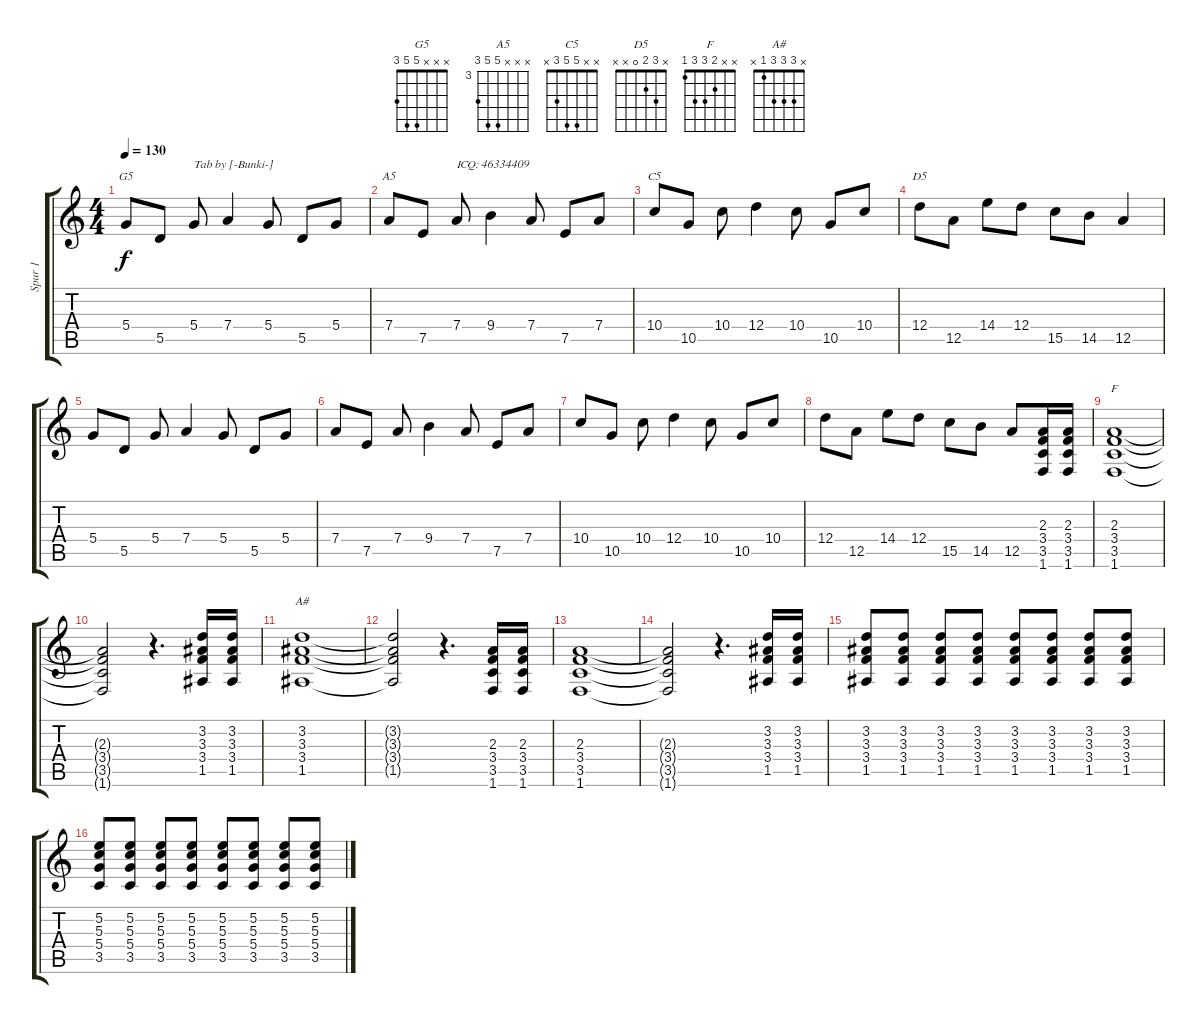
\track ("Spur 1" "Spur 1") {instrument electricguitarclean}
\staff {score tabs}
\tuning (E4 B3 G3 D3 A2 E2) {hide}
\chord ("G5" x x x 5 5 3)
\chord ("A5" x x x 7 7 5) {firstfret 3}
\chord ("C5" x x 5 5 3 x)
\chord ("D5" x 3 2 0 x x)
\chord ("F" x x 2 3 3 1)
\chord ("A#" x 3 3 3 1 x)
\ts (4 4)
\tempo 130
\clef g2
\ks c
5.4.8{ch "G5" dy f instrument electricguitarclean} 5.5.8 5.4.8{txt "Tab by [-Bunki-]"} 7.4.4 5.4.8 5.5.8 5.4.8 |
7.4.8{ch "A5"} 7.5.8 7.4.8{txt "ICQ: 46334409"} 9.4.4 7.4.8 7.5.8 7.4.8 |
10.4.8{ch "C5"} 10.5.8 10.4.8 12.4.4 10.4.8 10.5.8 10.4.8 |
12.4.8{ch "D5"} 12.5.8 14.4.8 12.4.8 15.5.8 14.5.8 12.5.4 |
5.4.8 5.5.8 5.4.8 7.4.4 5.4.8 5.5.8 5.4.8 |
7.4.8 7.5.8 7.4.8 9.4.4 7.4.8 7.5.8 7.4.8 |
10.4.8 10.5.8 10.4.8 12.4.4 10.4.8 10.5.8 10.4.8 |
12.4.8 12.5.8 14.4.8 12.4.8 15.5.8 14.5.8 12.5.8 (2.3 3.4 3.5 1.6).16 (2.3 3.4 3.5 1.6).16 |
(2.3 3.4 3.5 1.6).1{ch "F"} |
(2.3{t} 3.4{t} 3.5{t} 1.6{t}).2 r.4{d} (3.2 3.3 3.4 1.5).16 (3.2 3.3 3.4 1.5).16 |
(3.2 3.3 3.4 1.5).1{ch "A#"} |
(3.2{t} 3.3{t} 3.4{t} 1.5{t}).2 r.4{d} (2.3 3.4 3.5 1.6).16 (2.3 3.4 3.5 1.6).16 |
(2.3 3.4 3.5 1.6).1 |
(2.3{t} 3.4{t} 3.5{t} 1.6{t}).2 r.4{d} (3.2 3.3 3.4 1.5).16 (3.2 3.3 3.4 1.5).16 |
(3.2 3.3 3.4 1.5).8 (3.2 3.3 3.4 1.5).8 (3.2 3.3 3.4 1.5).8 (3.2 3.3 3.4 1.5).8 (3.2 3.3 3.4 1.5).8 (3.2 3.3 3.4 1.5).8 (3.2 3.3 3.4 1.5).8 (3.2 3.3 3.4 1.5).8 |
(5.2 5.3 5.4 3.5).8 (5.2 5.3 5.4 3.5).8 (5.2 5.3 5.4 3.5).8 (5.2 5.3 5.4 3.5).8 (5.2 5.3 5.4 3.5).8 (5.2 5.3 5.4 3.5).8 (5.2 5.3 5.4 3.5).8 (5.2 5.3 5.4 3.5).8
